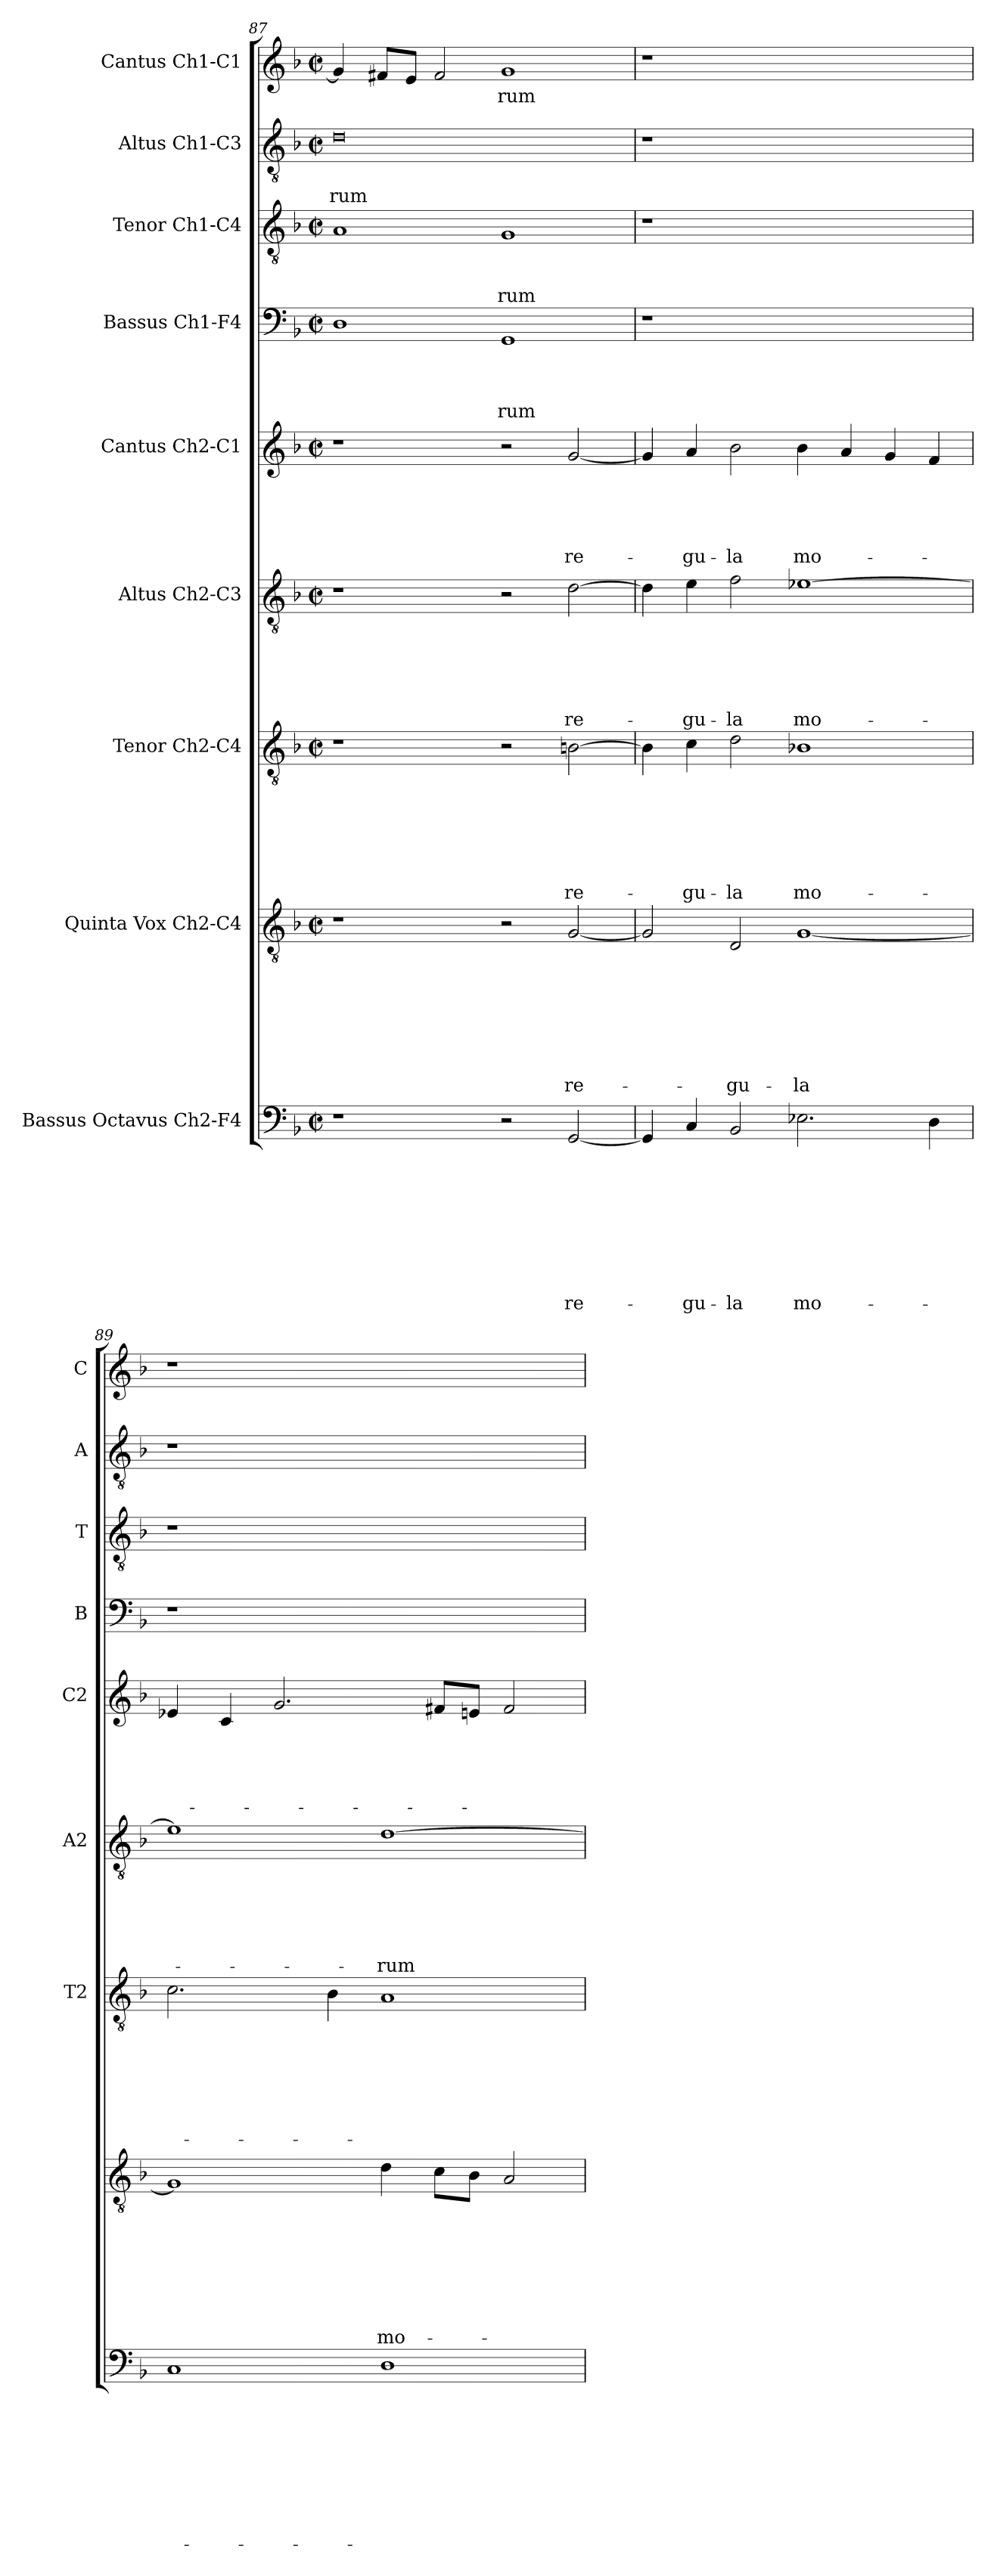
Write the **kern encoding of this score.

**kern	**text	**text	**text	**text	**text	**text	**text	**text	**text	**kern	**text	**text	**text	**text	**text	**text	**text	**text	**kern	**text	**text	**text	**text	**text	**text	**text	**kern	**text	**text	**text	**text	**text	**text	**kern	**text	**text	**text	**text	**text	**kern	**text	**text	**text	**text	**kern	**text	**text	**text	**kern	**text	**text	**kern	**text
*part9	*part9	*part9	*part9	*part9	*part9	*part9	*part9	*part9	*part9	*part8	*part8	*part8	*part8	*part8	*part8	*part8	*part8	*part8	*part7	*part7	*part7	*part7	*part7	*part7	*part7	*part7	*part6	*part6	*part6	*part6	*part6	*part6	*part6	*part5	*part5	*part5	*part5	*part5	*part5	*part4	*part4	*part4	*part4	*part4	*part3	*part3	*part3	*part3	*part2	*part2	*part2	*part1	*part1
*staff9	*staff9	*staff9	*staff9	*staff9	*staff9	*staff9	*staff9	*staff9	*staff9	*staff8	*staff8	*staff8	*staff8	*staff8	*staff8	*staff8	*staff8	*staff8	*staff7	*staff7	*staff7	*staff7	*staff7	*staff7	*staff7	*staff7	*staff6	*staff6	*staff6	*staff6	*staff6	*staff6	*staff6	*staff5	*staff5	*staff5	*staff5	*staff5	*staff5	*staff4	*staff4	*staff4	*staff4	*staff4	*staff3	*staff3	*staff3	*staff3	*staff2	*staff2	*staff2	*staff1	*staff1
*I"Bassus Octavus Ch2-F4	*	*	*	*	*	*	*	*	*	*I"Quinta Vox Ch2-C4	*	*	*	*	*	*	*	*	*I"Tenor Ch2-C4	*	*	*	*	*	*	*	*I"Altus Ch2-C3	*	*	*	*	*	*	*I"Cantus Ch2-C1	*	*	*	*	*	*I"Bassus Ch1-F4	*	*	*	*	*I"Tenor Ch1-C4	*	*	*	*I"Altus Ch1-C3	*	*	*I"Cantus Ch1-C1	*
*	*	*	*	*	*	*	*	*	*	*	*	*	*	*	*	*	*	*	*I'T2	*	*	*	*	*	*	*	*I'A2	*	*	*	*	*	*	*I'C2	*	*	*	*	*	*I'B	*	*	*	*	*I'T	*	*	*	*I'A	*	*	*I'C	*
*clefF4	*	*	*	*	*	*	*	*	*	*clefGv2	*	*	*	*	*	*	*	*	*clefGv2	*	*	*	*	*	*	*	*clefGv2	*	*	*	*	*	*	*clefG2	*	*	*	*	*	*clefF4	*	*	*	*	*clefGv2	*	*	*	*clefGv2	*	*	*clefG2	*
*k[b-]	*	*	*	*	*	*	*	*	*	*k[b-]	*	*	*	*	*	*	*	*	*k[b-]	*	*	*	*	*	*	*	*k[b-]	*	*	*	*	*	*	*k[b-]	*	*	*	*	*	*k[b-]	*	*	*	*	*k[b-]	*	*	*	*k[b-]	*	*	*k[b-]	*
*F:	*	*	*	*	*	*	*	*	*	*F:	*	*	*	*	*	*	*	*	*F:	*	*	*	*	*	*	*	*F:	*	*	*	*	*	*	*F:	*	*	*	*	*	*F:	*	*	*	*	*F:	*	*	*	*F:	*	*	*F:	*
*M2/2	*	*	*	*	*	*	*	*	*	*M2/2	*	*	*	*	*	*	*	*	*M2/2	*	*	*	*	*	*	*	*M2/2	*	*	*	*	*	*	*M2/2	*	*	*	*	*	*M2/2	*	*	*	*	*M2/2	*	*	*	*M2/2	*	*	*M2/2	*
*met(c|)	*	*	*	*	*	*	*	*	*	*met(c|)	*	*	*	*	*	*	*	*	*met(c|)	*	*	*	*	*	*	*	*met(c|)	*	*	*	*	*	*	*met(c|)	*	*	*	*	*	*met(c|)	*	*	*	*	*met(c|)	*	*	*	*met(c|)	*	*	*met(c|)	*
=87	=87	=87	=87	=87	=87	=87	=87	=87	=87	=87	=87	=87	=87	=87	=87	=87	=87	=87	=87	=87	=87	=87	=87	=87	=87	=87	=87	=87	=87	=87	=87	=87	=87	=87	=87	=87	=87	=87	=87	=87	=87	=87	=87	=87	=87	=87	=87	=87	=87	=87	=87	=87	=87
!	!	!	!	!	!	!	!	!	!	!	!	!	!	!	!	!	!	!	!	!	!	!	!	!	!	!	!	!	!	!	!	!	!	!	!	!	!	!	!	!	!	!	!	!	!	!	!	!	!	!	!LO:LY:b	!	!
1r	.	.	.	.	.	.	.	.	.	1r	.	.	.	.	.	.	.	.	1r	.	.	.	.	.	.	.	1r	.	.	.	.	.	.	1r	.	.	.	.	.	1D	.	.	.	.	1A	.	.	.	0d	.	-rum	4g/]	.
.	.	.	.	.	.	.	.	.	.	.	.	.	.	.	.	.	.	.	.	.	.	.	.	.	.	.	.	.	.	.	.	.	.	.	.	.	.	.	.	.	.	.	.	.	.	.	.	.	.	.	.	8f#X/L	.
.	.	.	.	.	.	.	.	.	.	.	.	.	.	.	.	.	.	.	.	.	.	.	.	.	.	.	.	.	.	.	.	.	.	.	.	.	.	.	.	.	.	.	.	.	.	.	.	.	.	.	.	8e/J	.
.	.	.	.	.	.	.	.	.	.	.	.	.	.	.	.	.	.	.	.	.	.	.	.	.	.	.	.	.	.	.	.	.	.	.	.	.	.	.	.	.	.	.	.	.	.	.	.	.	.	.	.	2f#/	.
!	!	!	!	!	!	!	!	!	!	!	!	!	!	!	!	!	!	!	!	!	!	!	!	!	!	!	!	!	!	!	!	!	!	!	!	!	!	!	!	!	!	!	!	!LO:LY:b	!	!	!	!LO:LY:b	!	!	!	!	!LO:LY:b
2r	.	.	.	.	.	.	.	.	.	2r	.	.	.	.	.	.	.	.	2r	.	.	.	.	.	.	.	2r	.	.	.	.	.	.	2r	.	.	.	.	.	1GG	.	.	.	-rum	1G	.	.	-rum	.	.	.	1g	-rum
!	!	!	!	!	!	!	!	!	!LO:LY:b	!	!	!	!	!	!	!	!	!LO:LY:b	!	!	!	!	!	!	!	!LO:LY:b	!	!	!	!	!	!	!LO:LY:b	!	!	!	!	!	!LO:LY:b	!	!	!	!	!	!	!	!	!	!	!	!	!	!
[2GG/	.	.	.	.	.	.	.	.	re-	[2G/	.	.	.	.	.	.	.	re-	[2Bn\	.	.	.	.	.	.	re-	[2d\	.	.	.	.	.	re-	[2g/	.	.	.	.	re-	.	.	.	.	.	.	.	.	.	.	.	.	.	.
=88	=88	=88	=88	=88	=88	=88	=88	=88	=88	=88	=88	=88	=88	=88	=88	=88	=88	=88	=88	=88	=88	=88	=88	=88	=88	=88	=88	=88	=88	=88	=88	=88	=88	=88	=88	=88	=88	=88	=88	=88	=88	=88	=88	=88	=88	=88	=88	=88	=88	=88	=88	=88	=88
4GG/]	.	.	.	.	.	.	.	.	.	2G/]	.	.	.	.	.	.	.	.	4B\]	.	.	.	.	.	.	.	4d\]	.	.	.	.	.	.	4g/]	.	.	.	.	.	1r	.	.	.	.	1r	.	.	.	1r	.	.	1r	.
!	!	!	!	!	!	!	!	!	!LO:LY:b	!	!	!	!	!	!	!	!	!	!	!	!	!	!	!	!	!LO:LY:b	!	!	!	!	!	!	!LO:LY:b	!	!	!	!	!	!LO:LY:b	!	!	!	!	!	!	!	!	!	!	!	!	!	!
4C/	.	.	.	.	.	.	.	.	-gu-	.	.	.	.	.	.	.	.	.	4c\	.	.	.	.	.	.	-gu-	4e\	.	.	.	.	.	-gu-	4a/	.	.	.	.	-gu-	.	.	.	.	.	.	.	.	.	.	.	.	.	.
!	!	!	!	!	!	!	!	!	!LO:LY:b	!	!	!	!	!	!	!	!	!LO:LY:b	!	!	!	!	!	!	!	!LO:LY:b	!	!	!	!	!	!	!LO:LY:b	!	!	!	!	!	!LO:LY:b	!	!	!	!	!	!	!	!	!	!	!	!	!	!
2BB-/	.	.	.	.	.	.	.	.	-la	2D/	.	.	.	.	.	.	.	-gu-	2d\	.	.	.	.	.	.	-la	2f\	.	.	.	.	.	-la	2b-\	.	.	.	.	-la	.	.	.	.	.	.	.	.	.	.	.	.	.	.
!	!	!	!	!	!	!	!	!	!LO:LY:b	!	!	!	!	!	!	!	!	!LO:LY:b	!	!	!	!	!	!	!	!LO:LY:b	!	!	!	!	!	!	!LO:LY:b	!	!	!	!	!	!LO:LY:b	!	!	!	!	!	!	!	!	!	!	!	!	!	!
2.E-X\	.	.	.	.	.	.	.	.	mo-	[1G	.	.	.	.	.	.	.	-la	1B-X	.	.	.	.	.	.	mo-	[1e-X	.	.	.	.	.	mo-	4b-\	.	.	.	.	mo-	1ryy	.	.	.	.	1ryy	.	.	.	1ryy	.	.	1ryy	.
.	.	.	.	.	.	.	.	.	.	.	.	.	.	.	.	.	.	.	.	.	.	.	.	.	.	.	.	.	.	.	.	.	.	4a/	.	.	.	.	.	.	.	.	.	.	.	.	.	.	.	.	.	.	.
.	.	.	.	.	.	.	.	.	.	.	.	.	.	.	.	.	.	.	.	.	.	.	.	.	.	.	.	.	.	.	.	.	.	4g/	.	.	.	.	.	.	.	.	.	.	.	.	.	.	.	.	.	.	.
4D\	.	.	.	.	.	.	.	.	.	.	.	.	.	.	.	.	.	.	.	.	.	.	.	.	.	.	.	.	.	.	.	.	.	4f/	.	.	.	.	.	.	.	.	.	.	.	.	.	.	.	.	.	.	.
=89	=89	=89	=89	=89	=89	=89	=89	=89	=89	=89	=89	=89	=89	=89	=89	=89	=89	=89	=89	=89	=89	=89	=89	=89	=89	=89	=89	=89	=89	=89	=89	=89	=89	=89	=89	=89	=89	=89	=89	=89	=89	=89	=89	=89	=89	=89	=89	=89	=89	=89	=89	=89	=89
1C	.	.	.	.	.	.	.	.	.	1G]	.	.	.	.	.	.	.	.	2.c\	.	.	.	.	.	.	.	1e-]	.	.	.	.	.	.	4e-X/	.	.	.	.	.	1r	.	.	.	.	1r	.	.	.	1r	.	.	1r	.
.	.	.	.	.	.	.	.	.	.	.	.	.	.	.	.	.	.	.	.	.	.	.	.	.	.	.	.	.	.	.	.	.	.	4c/	.	.	.	.	.	.	.	.	.	.	.	.	.	.	.	.	.	.	.
.	.	.	.	.	.	.	.	.	.	.	.	.	.	.	.	.	.	.	.	.	.	.	.	.	.	.	.	.	.	.	.	.	.	2.g/	.	.	.	.	.	.	.	.	.	.	.	.	.	.	.	.	.	.	.
.	.	.	.	.	.	.	.	.	.	.	.	.	.	.	.	.	.	.	4B-\	.	.	.	.	.	.	.	.	.	.	.	.	.	.	.	.	.	.	.	.	.	.	.	.	.	.	.	.	.	.	.	.	.	.
!	!	!	!	!	!	!	!	!	!	!	!	!	!	!	!	!	!	!LO:LY:b	!	!	!	!	!	!	!	!	!	!	!	!	!	!	!LO:LY:b	!	!	!	!	!	!	!	!	!	!	!	!	!	!	!	!	!	!	!	!
1D	.	.	.	.	.	.	.	.	.	4d\	.	.	.	.	.	.	.	mo-	1A	.	.	.	.	.	.	.	[1d	.	.	.	.	.	-rum	.	.	.	.	.	.	1ryy	.	.	.	.	1ryy	.	.	.	1ryy	.	.	1ryy	.
.	.	.	.	.	.	.	.	.	.	8c\L	.	.	.	.	.	.	.	.	.	.	.	.	.	.	.	.	.	.	.	.	.	.	.	8f#X/L	.	.	.	.	.	.	.	.	.	.	.	.	.	.	.	.	.	.	.
.	.	.	.	.	.	.	.	.	.	8B-\J	.	.	.	.	.	.	.	.	.	.	.	.	.	.	.	.	.	.	.	.	.	.	.	8en/J	.	.	.	.	.	.	.	.	.	.	.	.	.	.	.	.	.	.	.
.	.	.	.	.	.	.	.	.	.	2A/	.	.	.	.	.	.	.	.	.	.	.	.	.	.	.	.	.	.	.	.	.	.	.	2f#/	.	.	.	.	.	.	.	.	.	.	.	.	.	.	.	.	.	.	.
=	=	=	=	=	=	=	=	=	=	=	=	=	=	=	=	=	=	=	=	=	=	=	=	=	=	=	=	=	=	=	=	=	=	=	=	=	=	=	=	=	=	=	=	=	=	=	=	=	=	=	=	=	=
*-	*-	*-	*-	*-	*-	*-	*-	*-	*-	*-	*-	*-	*-	*-	*-	*-	*-	*-	*-	*-	*-	*-	*-	*-	*-	*-	*-	*-	*-	*-	*-	*-	*-	*-	*-	*-	*-	*-	*-	*-	*-	*-	*-	*-	*-	*-	*-	*-	*-	*-	*-	*-	*-
